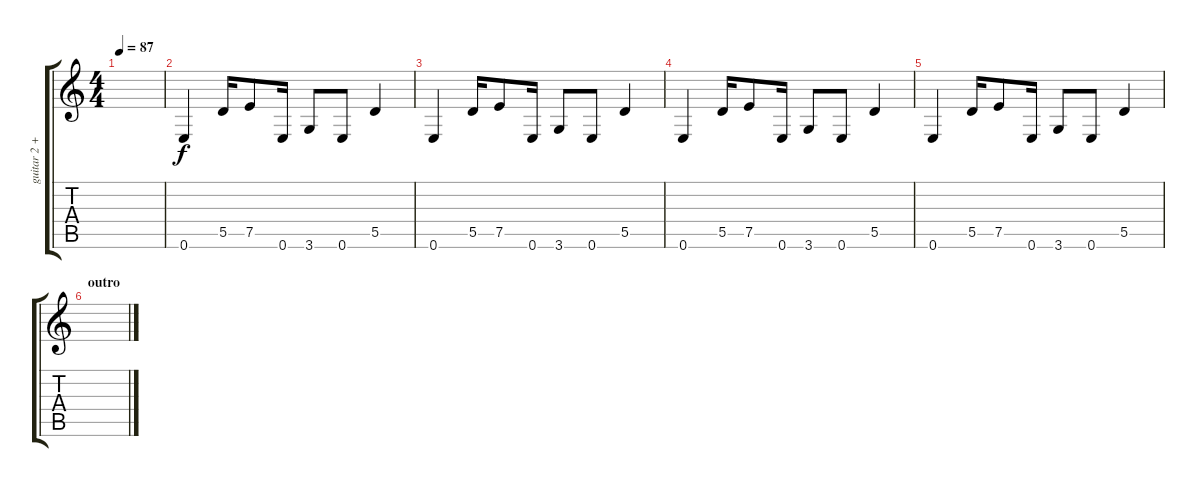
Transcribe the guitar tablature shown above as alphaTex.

\track ("guitar 2 + fx" "guitar 2 +") {instrument distortionguitar}
\staff {score tabs}
\tuning (E4 B3 G3 D3 A2 E2) {hide}
\ts (4 4)
\tempo 87
\clef g2
\ks c
|
0.6.4 5.5.16 7.5.8 0.6.16 3.6.8 0.6.8 5.5.4 |
0.6.4 5.5.16 7.5.8 0.6.16 3.6.8 0.6.8 5.5.4 |
0.6.4 5.5.16 7.5.8 0.6.16 3.6.8 0.6.8 5.5.4 |
0.6.4 5.5.16 7.5.8 0.6.16 3.6.8 0.6.8 5.5.4 |
\section ("" "outro")
